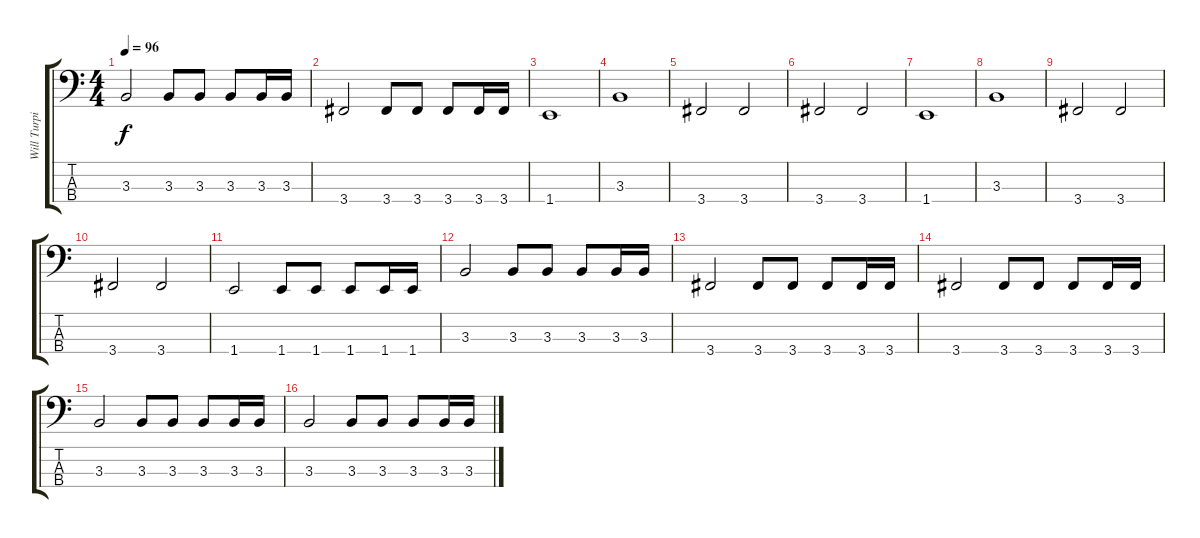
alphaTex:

\track ("Will Turpin" "Will Turpi") {instrument electricbassfinger}
\staff {score tabs}
\tuning (Gb2 Db2 Ab1 Eb1) {hide}
\ts (4 4)
\tempo 96
\clef f4
\ks c
3.3.2{dy f} 3.3.8 3.3.8 3.3.8 3.3.16 3.3.16 |
3.4.2 3.4.8 3.4.8 3.4.8 3.4.16 3.4.16 |
1.4.1 |
3.3.1 |
3.4.2 3.4.2 |
3.4.2 3.4.2 |
1.4.1 |
3.3.1 |
3.4.2 3.4.2 |
3.4.2 3.4.2 |
1.4.2 1.4.8 1.4.8 1.4.8 1.4.16 1.4.16 |
3.3.2 3.3.8 3.3.8 3.3.8 3.3.16 3.3.16 |
3.4.2 3.4.8 3.4.8 3.4.8 3.4.16 3.4.16 |
3.4.2 3.4.8 3.4.8 3.4.8 3.4.16 3.4.16 |
3.3.2 3.3.8 3.3.8 3.3.8 3.3.16 3.3.16 |
3.3.2 3.3.8 3.3.8 3.3.8 3.3.16 3.3.16
